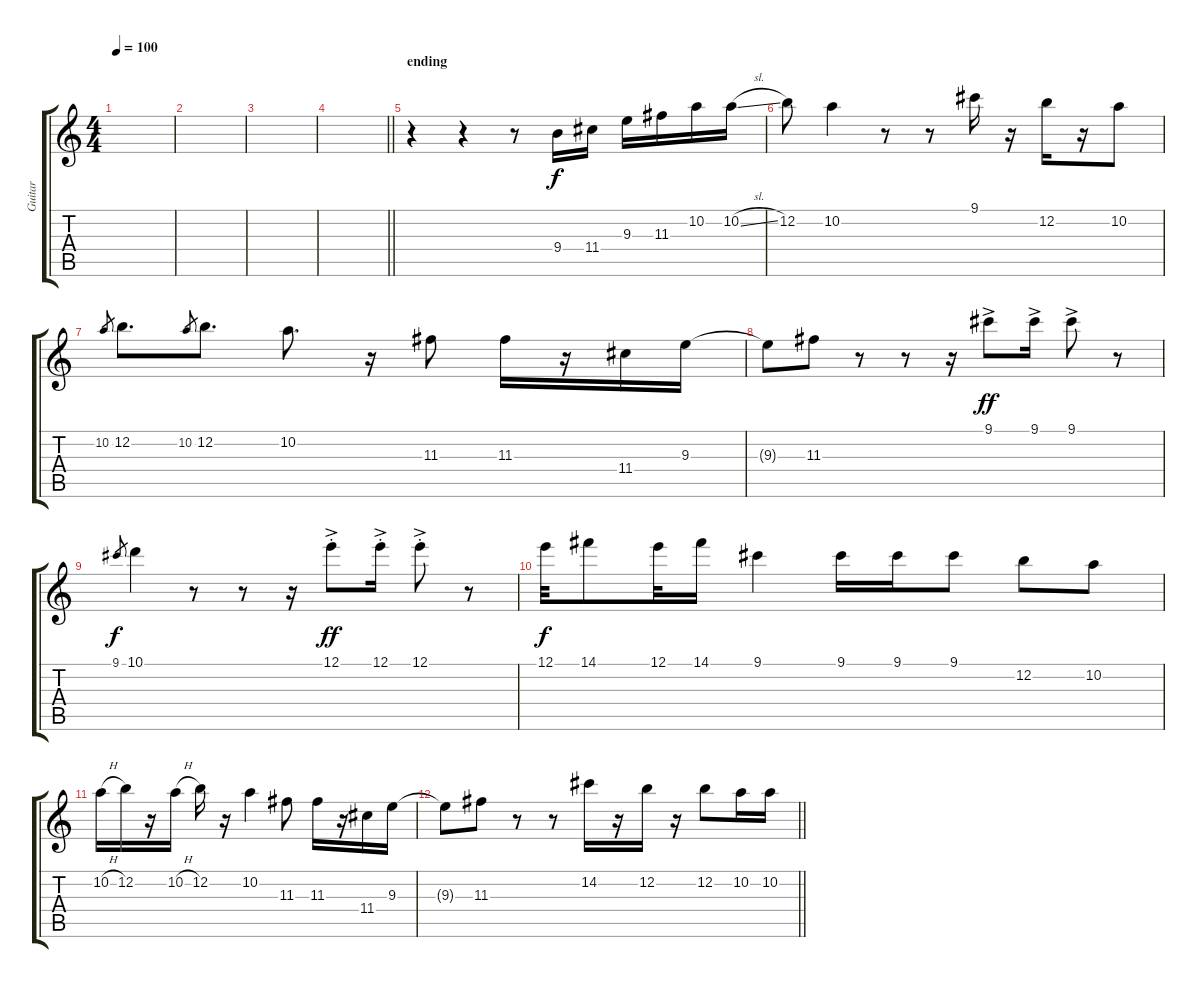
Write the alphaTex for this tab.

\track ("Guitar" "Guitar") {instrument electricguitarclean}
\staff {score tabs}
\tuning (E4 B3 G3 D3 A2 E2) {hide}
\ts (4 4)
\tempo 100
\clef g2
\ks c
|
|
|
\barLineRight lightlight
|
\section ("" "ending")
r.4 r.4 r.8 9.4.16 11.4.16 9.3.16 11.3.16 10.2.16 10.2{sl}.16 |
12.2.8 10.2.4 r.8 r.8 9.1.16 r.16 12.2.16 r.16 10.2.8 |
10.2.8{gr} 12.2.8{d} 10.2.8{gr} 12.2.8{d} 10.2.8{d} r.16 11.3.8 11.3.16 r.16 11.4.16 9.3.16 |
9.3{t}.8 11.3.8 r.8 r.8 r.16 9.1{ac}.8{dy ff} 9.1{ac}.16 9.1{ac}.8 r.8 |
9.1.8{gr dy f} 10.1.4 r.8 r.8 r.16 12.1{ac st}.8{dy ff} 12.1{ac st}.16 12.1{ac st}.8 r.8 |
12.1.32{dy f} 14.1.8 12.1.32 14.1.16 9.1.4 9.1.16 9.1.16 9.1.8 12.2.8 10.2.8 |
10.2{h}.16 12.2.16 r.16 10.2{h}.16 12.2.16 r.16 10.2.4 11.3.8 11.3.16 r.16 11.4.16 9.3.16 |
\barLineRight lightlight
9.3{t}.8 11.3.8 r.8 r.8 14.2.16 r.16 12.2.16 r.16 12.2.8 10.2.16 10.2.16
